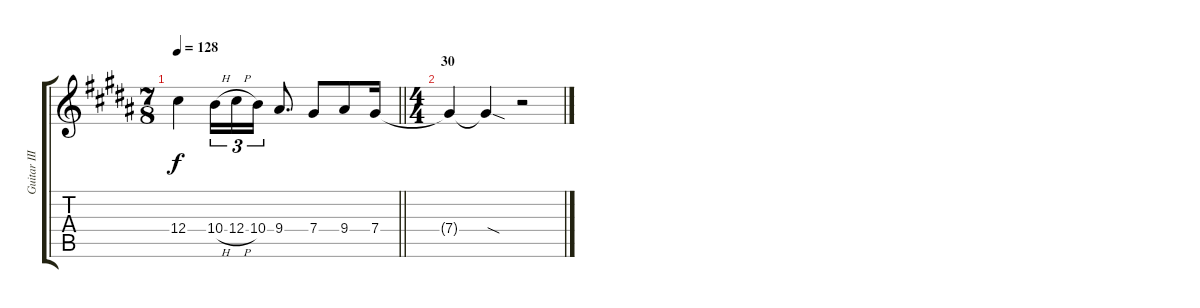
\track ("Guitar III" "Guitar III") {instrument overdrivenguitar}
\staff {score tabs}
\tuning (Eb4 Bb3 Gb3 Db3 Ab2 Db2) {hide}
\ts (7 8)
\tempo 128
\clef g2
\barLineRight lightlight
\ks g#minor
12.4{t}.4{dy f} 10.4{h}.16{tu (3 2)} 12.4{h}.16{tu (3 2)} 10.4.16{tu (3 2)} 9.4.8{d} 7.4.8 9.4.8{beam merge} 7.4.16 |
\ts (4 4)
\section ("" "30")
7.4{t}.4 7.4{sod t}.4 r.2
